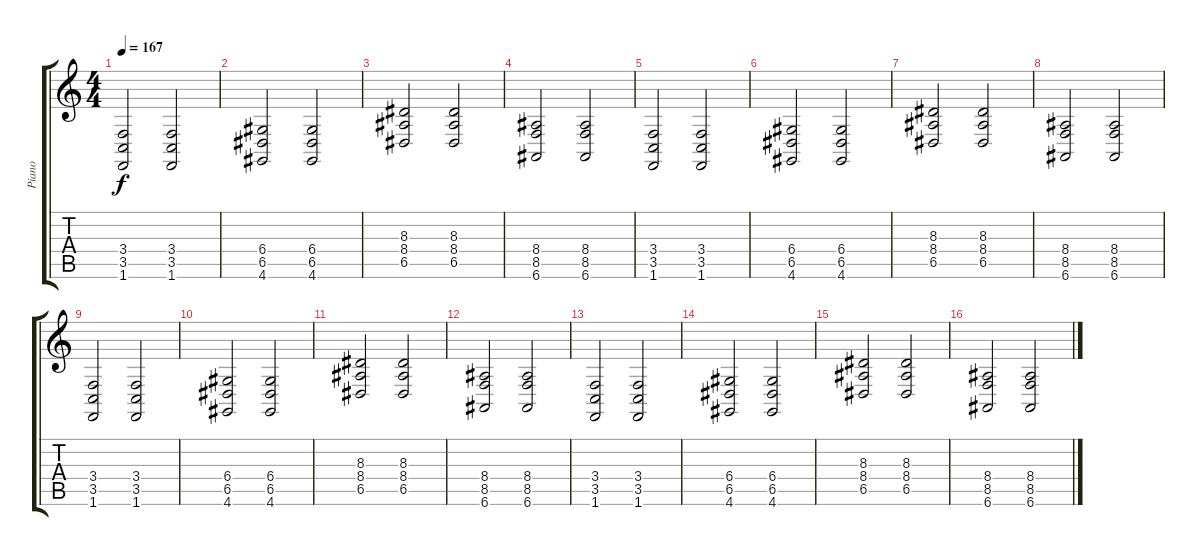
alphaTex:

\track ("Piano" "Piano") {instrument electricgrandpiano}
\staff {score tabs}
\tuning (E4 B3 G3 D3 A2 E2) {hide}
\ts (4 4)
\tempo 167
\clef g2
\ks c
(3.4 3.5 1.6).2{dy f} (3.4 3.5 1.6).2 |
(6.4 6.5 4.6).2 (6.4 6.5 4.6).2 |
(8.3 8.4 6.5).2 (8.3 8.4 6.5).2 |
(8.4 8.5 6.6).2 (8.4 8.5 6.6).2 |
(3.4 3.5 1.6).2 (3.4 3.5 1.6).2 |
(6.4 6.5 4.6).2 (6.4 6.5 4.6).2 |
(8.3 8.4 6.5).2 (8.3 8.4 6.5).2 |
(8.4 8.5 6.6).2 (8.4 8.5 6.6).2 |
(3.4 3.5 1.6).2 (3.4 3.5 1.6).2 |
(6.4 6.5 4.6).2 (6.4 6.5 4.6).2 |
(8.3 8.4 6.5).2 (8.3 8.4 6.5).2 |
(8.4 8.5 6.6).2 (8.4 8.5 6.6).2 |
(3.4 3.5 1.6).2 (3.4 3.5 1.6).2 |
(6.4 6.5 4.6).2 (6.4 6.5 4.6).2 |
(8.3 8.4 6.5).2 (8.3 8.4 6.5).2 |
(8.4 8.5 6.6).2 (8.4 8.5 6.6).2
